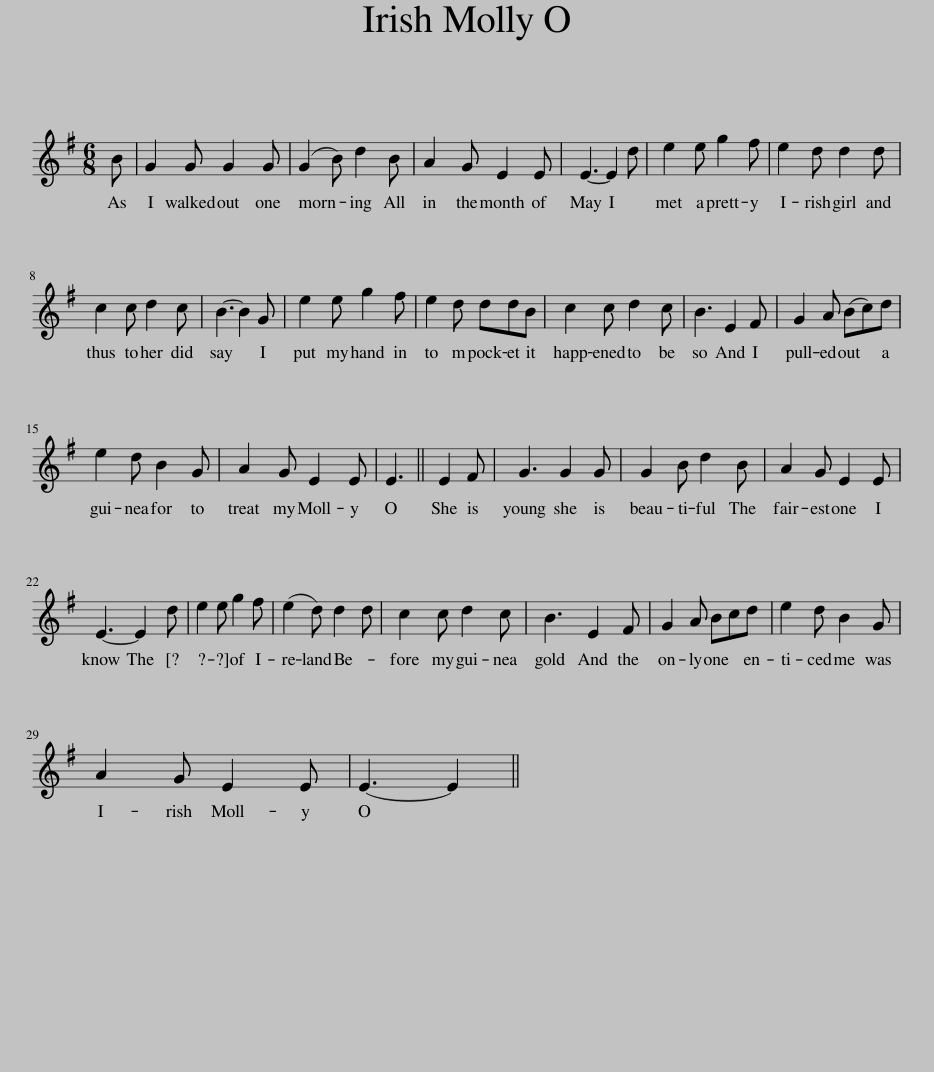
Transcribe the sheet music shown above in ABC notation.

X:1
L:1/8
M:6/8
I:linebreak $
K:G
V:1 treble
V:1
 B | G2 G G2 G | (G2 B) d2 B | A2 G E2 E | E3- E2 d | %5
 e2 e g2 f | e2 d d2 d |$ c2 c d2 c | B3- B2 G | e2 e g2 f | %10
 e2 d ddB | c2 c d2 c | B3 E2 F | G2 A (Bc)d |$ e2 d B2 G | %15
 A2 G E2 E | E3 || E2 F | G3 G2 G | G2 B d2 B | %20
 A2 G E2 E |$ E3- E2 d | e2 e g2 f | (e2 d) d2 d | c2 c d2 c | %25
 B3 E2 F | G2 A Bcd | e2 d B2 G |$ A2 G E2 E | E3- E2 || %30
